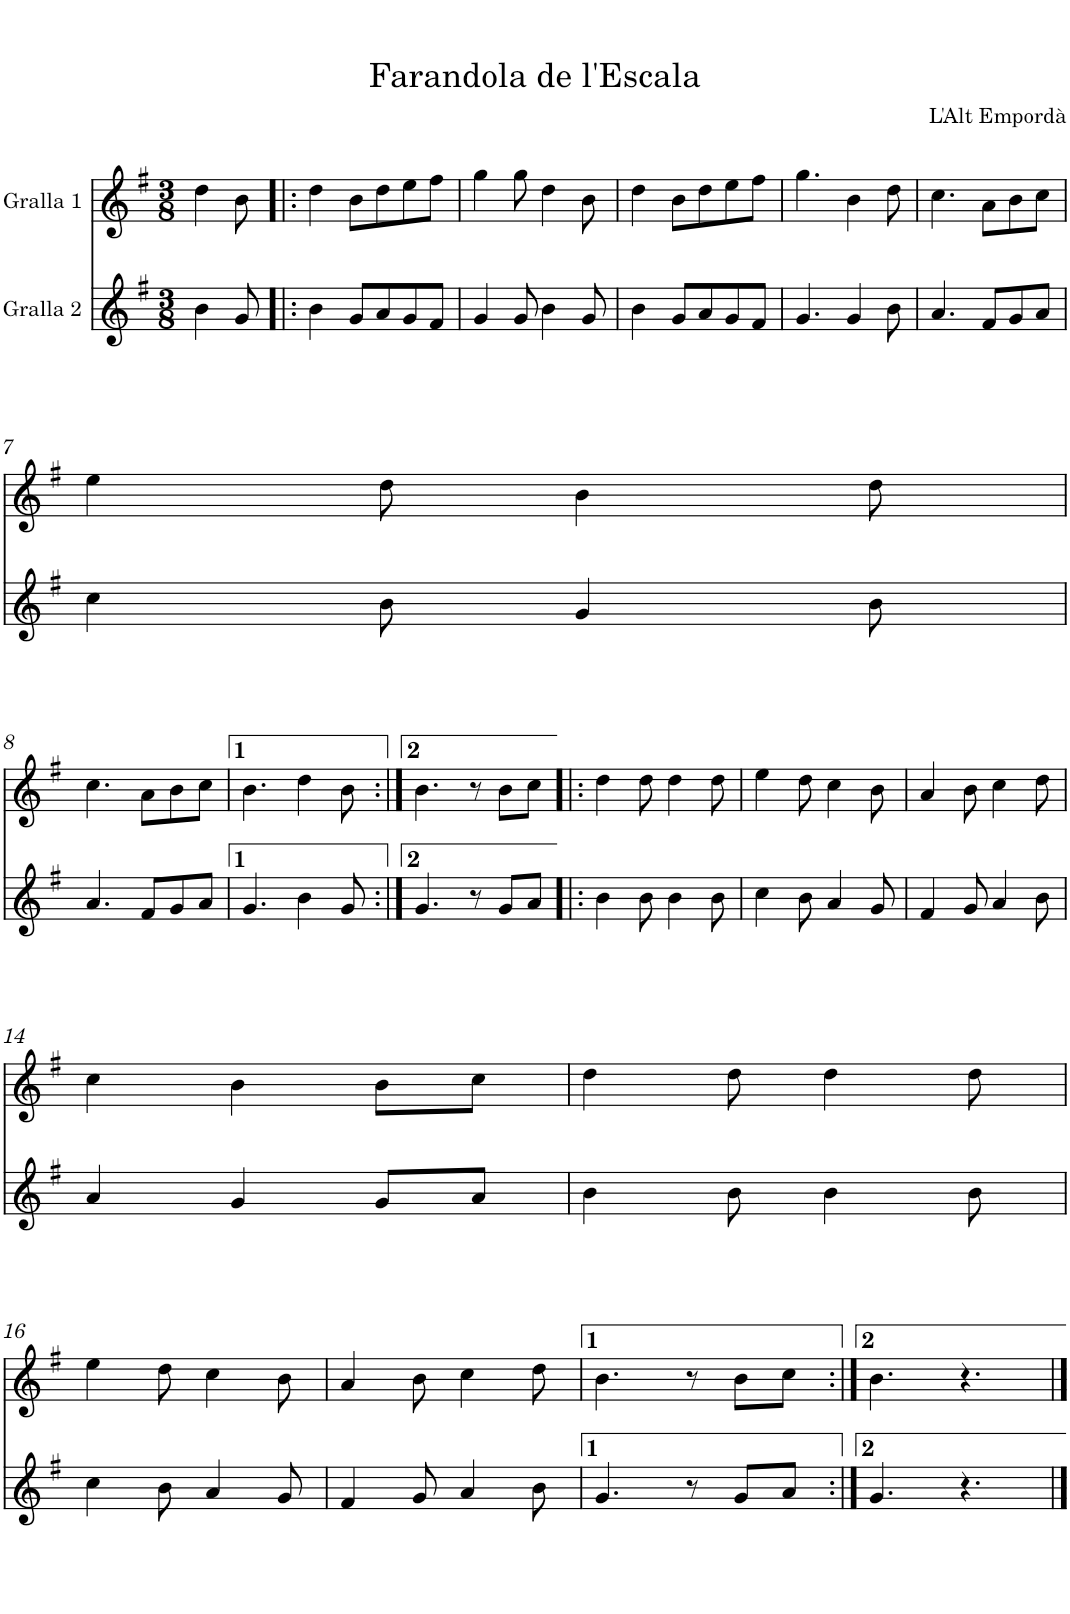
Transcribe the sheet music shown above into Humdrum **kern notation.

**kern	**kern
*part2	*part1
*staff2	*staff1
*I"Gralla 2	*I"Gralla 1
*clefG2	*clefG2
*k[f#]	*k[f#]
*M3/8	*M3/8
=1	=1
4b\	4dd\
8g/	8b\
=2!|:	=2!|:
4b\	4dd\
8g/L	8b\L
8a/	8dd\
8g/	8ee\
8f#/J	8ff#\J
=3	=3
4g/	4gg\
8g/	8gg\
4b\	4dd\
8g/	8b\
=4	=4
4b\	4dd\
8g/L	8b\L
8a/	8dd\
8g/	8ee\
8f#/J	8ff#\J
=5	=5
4.g/	4.gg\
4g/	4b\
8b\	8dd\
=6	=6
4.a/	4.cc\
8f#/L	8a\L
8g/	8b\
8a/J	8cc\J
!!LO:LB:g=z
=7	=7
4cc\	4ee\
8b\	8dd\
4g/	4b\
8b\	8dd\
!!LO:LB:g=z
=8	=8
4.a/	4.cc\
8f#/L	8a\L
8g/	8b\
8a/J	8cc\J
=9	=9
4.g/	4.b\
4b\	4dd\
8g/	8b\
=10:|!	=10:|!
4.g/	4.b\
8r	8r
8g/L	8b\L
8a/J	8cc\J
=11!|:	=11!|:
4b\	4dd\
8b\	8dd\
4b\	4dd\
8b\	8dd\
=12	=12
4cc\	4ee\
8b\	8dd\
4a/	4cc\
8g/	8b\
=13	=13
4f#/	4a/
8g/	8b\
4a/	4cc\
8b\	8dd\
!!LO:LB:g=z
=14	=14
4a/	4cc\
[8g/	[8b\
8ryy	8ryy
8g/L	8b\L
8a/J	8cc\J
=15	=15
4b\	4dd\
8g/]	8b\]
8b\	8dd\
4b\	4dd\
8b\	8dd\
!!LO:LB:g=z
=16	=16
4cc\	4ee\
8b\	8dd\
4a/	4cc\
8g/	8b\
=17	=17
4f#/	4a/
8g/	8b\
4a/	4cc\
8b\	8dd\
=18	=18
4.g/	4.b\
8r	8r
8g/L	8b\L
8a/J	8cc\J
=19:|!	=19:|!
4.g/	4.b\
4.r	4.r
==	==
*-	*-
